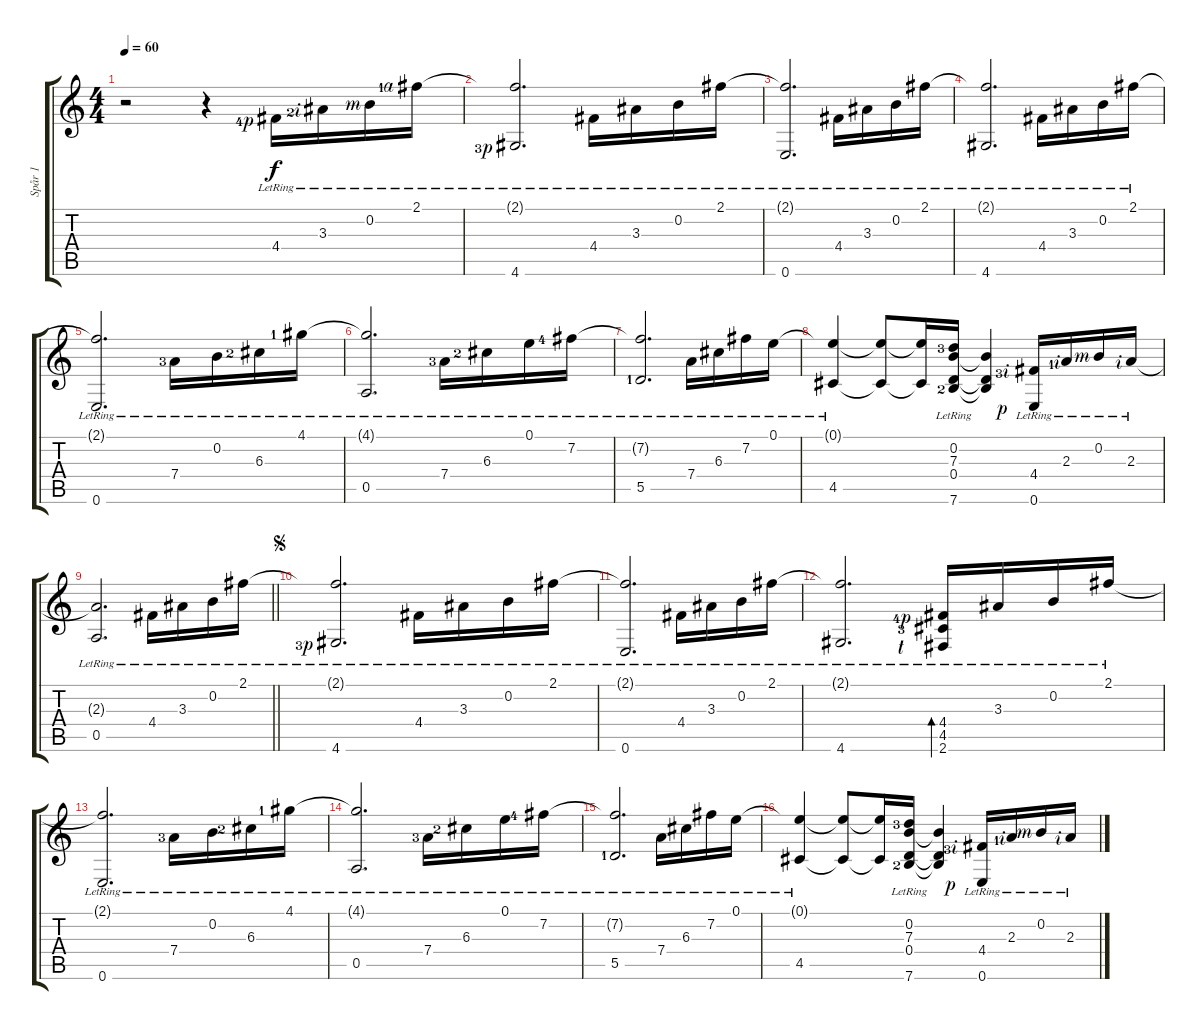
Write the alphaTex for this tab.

\track ("Spår 1" "Spår 1") {instrument acousticguitarsteel}
\staff {score tabs}
\tuning (E4 B3 G3 D3 A2 E2) {hide}
\ts (4 4)
\tempo 60
\clef g2
\ks c
r.2{dy f instrument acousticguitarsteel} r.4 4.4{lr lf 5 rf 1}.16 3.3{lr lf 3 rf 2}.16 0.2{lr rf 3}.16 2.1{lr lf 2 rf 4}.16 |
(2.1{t} 4.6{lr lf 4 rf 1}).2{d} 4.4{lr}.16 3.3{lr}.16 0.2{lr}.16 2.1{lr}.16 |
(2.1{t} 0.6{lr}).2{d} 4.4{lr}.16 3.3{lr}.16 0.2{lr}.16 2.1{lr}.16 |
(2.1{t} 4.6{lr}).2{d} 4.4{lr}.16 3.3{lr}.16 0.2{lr}.16 2.1{lr}.16 |
(2.1{t} 0.6{lr}).2{d} 7.4{lr lf 4}.16 0.2{lr}.16 6.3{lr lf 3}.16 4.1{lr lf 2}.16 |
(4.1{t} 0.5{lr}).2{d} 7.4{lr lf 4}.16 6.3{lr lf 3}.16 0.1{lr}.16 7.2{lr lf 5}.16 |
(7.2{t} 5.5{lr lf 2}).2{d} 7.4{lr}.16 6.3{lr}.16 7.2{lr}.16 0.1{lr}.16 |
(0.1{t} 4.5{lr}).4 (0.1{t} 4.5{t}).8 (0.1{t} 4.5{t}).16 (0.2{lr} 7.3{lr lf 4} 0.4{lr} 7.6{lr lf 3}).16 (0.2{t} 0.4{t} 7.6{t}).4 (4.4{lr lf 4 rf 2} 0.6{lr rf 1}).16 2.3{lr lf 2 rf 2}.16 0.2{lr rf 3}.16 2.3{lr rf 2}.16 |
\barLineRight lightlight
(2.3{t} 0.5{lr}).2{d} 4.4{lr}.16 3.3{lr}.16 0.2{lr}.16 2.1{lr}.16 |
\jump segno
(2.1{t} 4.6{lr lf 4 rf 1}).2{d} 4.4{lr}.16 3.3{lr}.16 0.2{lr}.16 2.1{lr}.16 |
(2.1{t} 0.6{lr}).2{d} 4.4{lr}.16 3.3{lr}.16 0.2{lr}.16 2.1{lr}.16 |
(2.1{t} 4.6{lr}).2{d} (4.4{lr lf 5 rf 1} 4.5{lr lf 4} 2.6{lr lf 1}).16{bd 60} 3.3{lr}.16 0.2{lr}.16 2.1{lr}.16 |
(2.1{t} 0.6{lr}).2{d} 7.4{lr lf 4}.16 0.2{lr}.16 6.3{lr lf 3}.16 4.1{lr lf 2}.16 |
(4.1{t} 0.5{lr}).2{d} 7.4{lr lf 4}.16 6.3{lr lf 3}.16 0.1{lr}.16 7.2{lr lf 5}.16 |
(7.2{t} 5.5{lr lf 2}).2{d} 7.4{lr}.16 6.3{lr}.16 7.2{lr}.16 0.1{lr}.16 |
(0.1{t} 4.5{lr}).4 (0.1{t} 4.5{t}).8 (0.1{t} 4.5{t}).16 (0.2{lr} 7.3{lr lf 4} 0.4{lr} 7.6{lr lf 3}).16 (0.2{t} 0.4{t} 7.6{t}).4 (4.4{lr lf 4 rf 2} 0.6{lr rf 1}).16 2.3{lr lf 2 rf 2}.16 0.2{lr rf 3}.16 2.3{lr rf 2}.16
